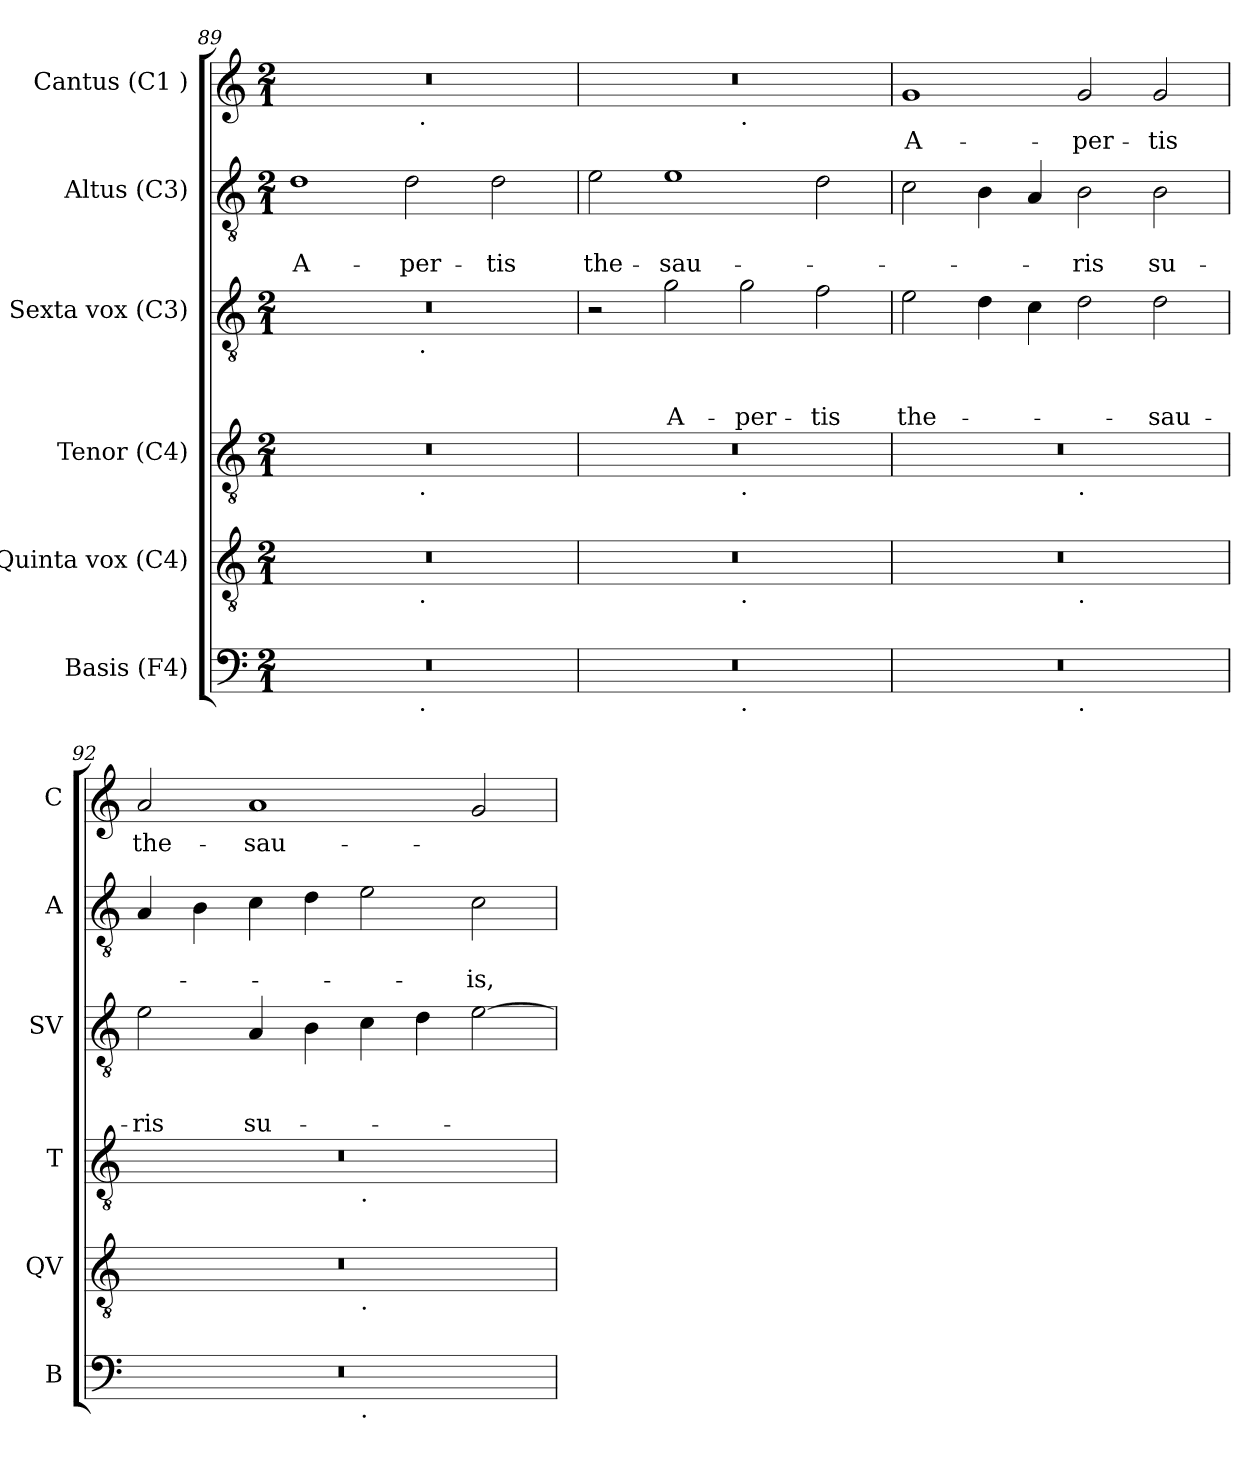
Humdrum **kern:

**kern	**kern	**kern	**kern	**text	**text	**text	**kern	**text	**text	**kern	**text
*part6	*part5	*part4	*part3	*part3	*part3	*part3	*part2	*part2	*part2	*part1	*part1
*staff6	*staff5	*staff4	*staff3	*staff3	*staff3	*staff3	*staff2	*staff2	*staff2	*staff1	*staff1
*I"Basis (F4)	*I"Quinta vox (C4)	*I"Tenor (C4)	*I"Sexta vox (C3)	*	*	*	*I"Altus (C3)	*	*	*I"Cantus (C1 )	*
*I'B	*I'QV	*I'T	*I'SV	*	*	*	*I'A	*	*	*I'C	*
!!LO:PB:g=z
*clefF4	*clefGv2	*clefGv2	*clefGv2	*	*	*	*clefGv2	*	*	*clefG2	*
*k[]	*k[]	*k[]	*k[]	*	*	*	*k[]	*	*	*k[]	*
*C:	*C:	*C:	*C:	*	*	*	*C:	*	*	*C:	*
*M2/1	*M2/1	*M2/1	*M2/1	*	*	*	*M2/1	*	*	*M2/1	*
=89	=89	=89	=89	=89	=89	=89	=89	=89	=89	=89	=89
!	!	!	!	!	!	!	!	!	!LO:LY:b	!	!
*^	*^	*^	*^	*	*	*	*	*	*	*^	*
0r	1ryy	0r	1ryy	0r	1ryy	0r	1ryy	.	.	.	1d	.	A-	0r	1ryy	.
!	!	!	!	!	!	!	!	!	!	!	!	!	!LO:LY:b	!	!	!
.	32ryy	.	32ryy	.	32ryy	.	32ryy	.	.	.	2d\	.	-per-	.	32ryy	.
!	!	!	!	!	!	!	!	!	!	!	!	!	!	!	!LO:TX:b:t=.	!
!	!	!	!	!	!	!	!LO:TX:b:t=.	!	!	!	!	!	!	!	!	!
!	!	!	!	!	!LO:TX:b:t=.	!	!	!	!	!	!	!	!	!	!	!
!	!	!	!LO:TX:b:t=.	!	!	!	!	!	!	!	!	!	!	!	!	!
!	!LO:TX:b:t=.	!	!	!	!	!	!	!	!	!	!	!	!	!	!	!
.	2ryy	.	2ryy	.	2ryy	.	2ryy	.	.	.	.	.	.	.	2ryy	.
!	!	!	!	!	!	!	!	!	!	!	!	!	!LO:LY:b	!	!	!
.	.	.	.	.	.	.	.	.	.	.	2d\	.	-tis	.	.	.
.	4...ryy	.	4...ryy	.	4...ryy	.	4...ryy	.	.	.	.	.	.	.	4...ryy	.
=90	=90	=90	=90	=90	=90	=90	=90	=90	=90	=90	=90	=90	=90	=90	=90	=90
!	!	!	!	!	!	!	!	!	!	!	!	!	!LO:LY:b	!	!	!
*	*	*	*	*	*	*v	*v	*	*	*	*	*	*	*	*	*
0r	1ryy	0r	1ryy	0r	1ryy	2r	.	.	.	2e\	.	the-	0r	1ryy	.
!	!	!	!	!	!	!	!	!	!LO:LY:b	!	!	!LO:LY:b	!	!	!
.	.	.	.	.	.	2g\	.	.	A-	1e	.	-sau-	.	.	.
!	!	!	!	!	!	!	!	!	!	!	!	!	!	!LO:TX:b:t=.	!
!	!	!	!	!	!LO:TX:b:t=.	!	!	!	!	!	!	!	!	!	!
!	!	!	!LO:TX:b:t=.	!	!	!	!	!	!	!	!	!	!	!	!
!	!LO:TX:b:t=.	!	!	!	!	!	!	!	!	!	!	!	!	!	!
!	!	!	!	!	!	!	!	!	!LO:LY:b	!	!	!	!	!	!
.	1ryy	.	1ryy	.	1ryy	2g\	.	.	-per-	.	.	.	.	1ryy	.
!	!	!	!	!	!	!	!	!	!LO:LY:b	!	!	!	!	!	!
.	.	.	.	.	.	2f\	.	.	-tis	2d\	.	.	.	.	.
=91	=91	=91	=91	=91	=91	=91	=91	=91	=91	=91	=91	=91	=91	=91	=91
!	!	!	!	!	!	!	!	!	!LO:LY:b	!	!	!	!	!	!LO:LY:b
*	*	*	*	*	*	*	*	*	*	*	*	*	*v	*v	*
0r	1ryy	0r	1ryy	0r	1ryy	2e\	.	.	the-	2c\	.	.	1g	A-
.	.	.	.	.	.	4d\	.	.	.	4B\	.	.	.	.
.	.	.	.	.	.	4c\	.	.	.	4A/	.	.	.	.
!	!	!	!	!	!LO:TX:b:t=.	!	!	!	!	!	!	!	!	!
!	!	!	!LO:TX:b:t=.	!	!	!	!	!	!	!	!	!	!	!
!	!LO:TX:b:t=.	!	!	!	!	!	!	!	!	!	!	!	!	!
!	!	!	!	!	!	!	!	!	!	!	!	!LO:LY:b	!	!LO:LY:b
.	1ryy	.	1ryy	.	1ryy	2d\	.	.	.	2B\	.	-ris	2g/	-per-
!	!	!	!	!	!	!	!	!	!LO:LY:b	!	!	!LO:LY:b	!	!LO:LY:b
.	.	.	.	.	.	2d\	.	.	-sau-	2B\	.	su-	2g/	-tis
=92	=92	=92	=92	=92	=92	=92	=92	=92	=92	=92	=92	=92	=92	=92
!	!	!	!	!	!	!	!	!	!LO:LY:b	!	!	!	!	!LO:LY:b
0r	1ryy	0r	1ryy	0r	1ryy	2e\	.	.	-ris	4A/	.	.	2a/	the-
.	.	.	.	.	.	.	.	.	.	4B\	.	.	.	.
!	!	!	!	!	!	!	!	!	!LO:LY:b	!	!	!	!	!LO:LY:b
.	.	.	.	.	.	4A/	.	.	su-	4c\	.	.	1a	-sau-
.	.	.	.	.	.	4B\	.	.	.	4d\	.	.	.	.
!	!	!	!	!	!LO:TX:b:t=.	!	!	!	!	!	!	!	!	!
!	!	!	!LO:TX:b:t=.	!	!	!	!	!	!	!	!	!	!	!
!	!LO:TX:b:t=.	!	!	!	!	!	!	!	!	!	!	!	!	!
.	1ryy	.	1ryy	.	1ryy	4c\	.	.	.	2e\	.	.	.	.
.	.	.	.	.	.	4d\	.	.	.	.	.	.	.	.
!	!	!	!	!	!	!	!	!	!	!	!	!LO:LY:b	!	!
.	.	.	.	.	.	[>2e\	.	.	.	2c\	.	-is,	2g/	.
*v	*v	*	*	*v	*v	*	*	*	*	*	*	*	*	*
*	*v	*v	*	*	*	*	*	*	*	*	*	*
=	=	=	=	=	=	=	=	=	=	=	=
*-	*-	*-	*-	*-	*-	*-	*-	*-	*-	*-	*-
